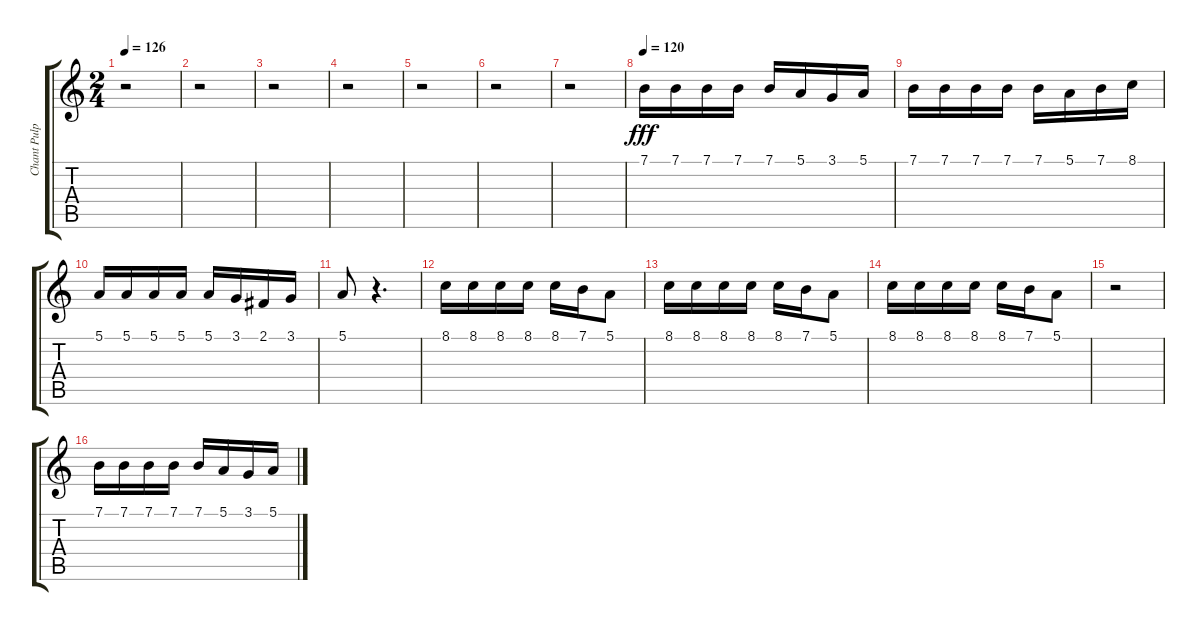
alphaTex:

\track ("Chant Pulpul" "Chant Pulp") {instrument tenorsax}
\staff {score tabs}
\tuning (E4 B3 G3 D3 A2 E2) {hide}
\ts (2 4)
\tempo 126
\clef g2
\ks c
r.2{dy f} |
r.2 |
r.2 |
r.2 |
r.2 |
r.2 |
r.2 |
\tempo 120
7.1.16{dy fff} 7.1.16 7.1.16 7.1.16 7.1.16 5.1.16 3.1.16 5.1.16 |
7.1.16 7.1.16 7.1.16 7.1.16 7.1.16 5.1.16 7.1.16 8.1.16 |
5.1.16 5.1.16 5.1.16 5.1.16 5.1.16 3.1.16 2.1.16 3.1.16 |
5.1.8 r.4{d} |
8.1.16 8.1.16 8.1.16 8.1.16 8.1.16 7.1.16 5.1.8 |
8.1.16 8.1.16 8.1.16 8.1.16 8.1.16 7.1.16 5.1.8 |
8.1.16 8.1.16 8.1.16 8.1.16 8.1.16 7.1.16 5.1.8 |
r.2 |
7.1.16 7.1.16 7.1.16 7.1.16 7.1.16 5.1.16 3.1.16 5.1.16
